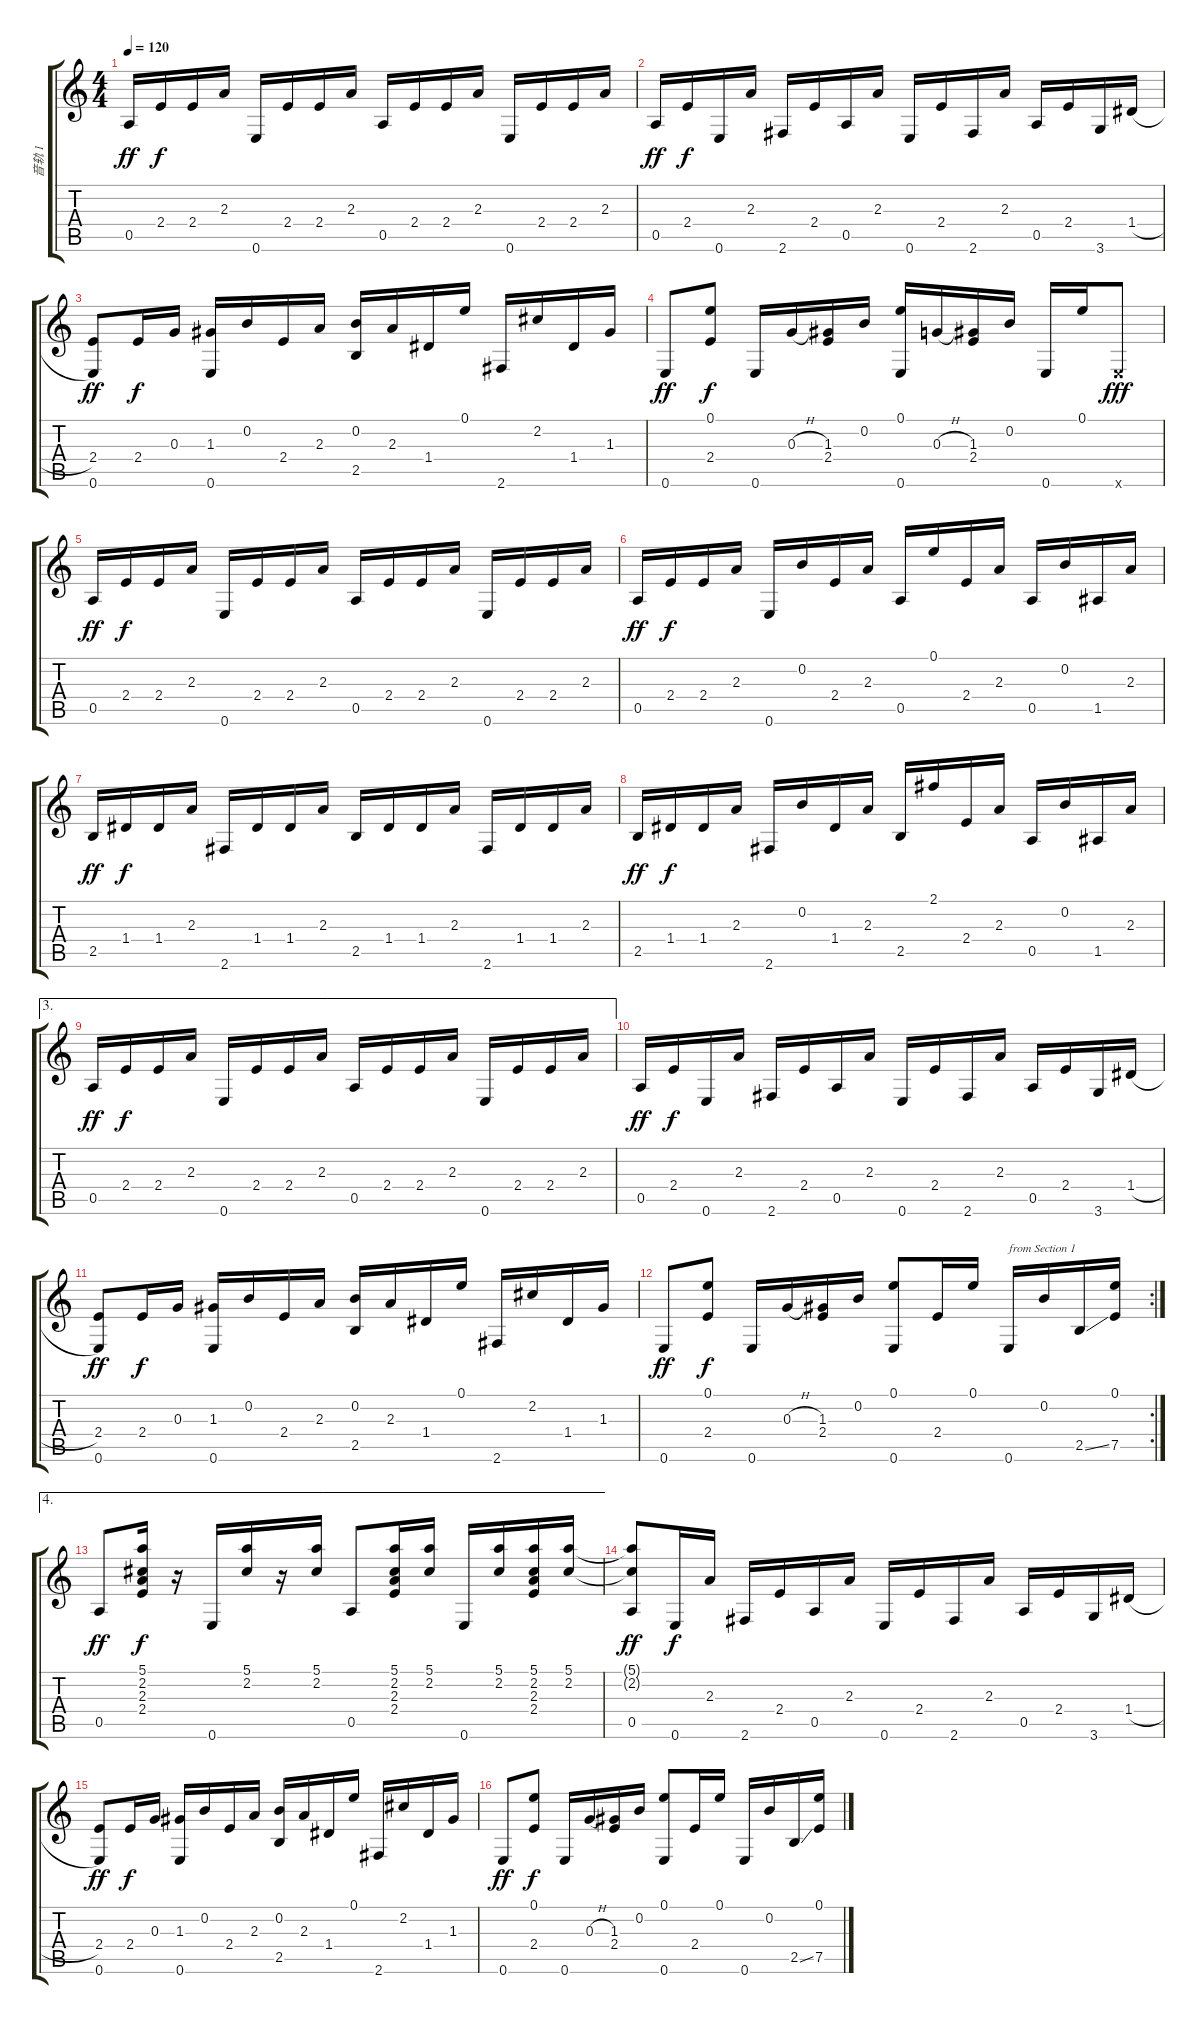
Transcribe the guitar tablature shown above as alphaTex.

\track ("音轨 1" "音轨 1") {instrument acousticguitarnylon}
\staff {score tabs}
\tuning (E4 B3 G3 D3 A2 E2) {hide}
\ts (4 4)
\tempo 120
\clef g2
\ks c
0.5.16{dy ff} 2.4.16{dy f} 2.4.16 2.3.16 0.6.16 2.4.16 2.4.16 2.3.16 0.5.16 2.4.16 2.4.16 2.3.16 0.6.16 2.4.16 2.4.16 2.3.16 |
0.5.16{dy ff} 2.4.16{dy f} 0.6.16 2.3.16 2.6.16 2.4.16 0.5.16 2.3.16 0.6.16 2.4.16 2.6.16 2.3.16 0.5.16 2.4.16 3.6.16 1.4{h}.16 |
(2.4 0.6).8{dy ff} 2.4.16{dy f} 0.3.16 (1.3 0.6).16 0.2.16 2.4.16 2.3.16 (0.2 2.5).16 2.3.16 1.4.16 0.1.16 2.6.16 2.2.16 1.4.16 1.3.16 |
0.6.8{dy ff} (0.1 2.4).8{dy f} 0.6.16 0.3{h}.16 (1.3 2.4).16 0.2.16 (0.1 0.6).16 0.3{h}.16 (1.3 2.4).16 0.2.16 0.6.16 0.1.16 0.6{x}.8{dy fff} |
0.5.16{dy ff} 2.4.16{dy f} 2.4.16 2.3.16 0.6.16 2.4.16 2.4.16 2.3.16 0.5.16 2.4.16 2.4.16 2.3.16 0.6.16 2.4.16 2.4.16 2.3.16 |
0.5.16{dy ff} 2.4.16{dy f} 2.4.16 2.3.16 0.6.16 0.2.16 2.4.16 2.3.16 0.5.16 0.1.16 2.4.16 2.3.16 0.5.16 0.2.16 1.5.16 2.3.16 |
2.5.16{dy ff} 1.4.16{dy f} 1.4.16 2.3.16 2.6.16 1.4.16 1.4.16 2.3.16 2.5.16 1.4.16 1.4.16 2.3.16 2.6.16 1.4.16 1.4.16 2.3.16 |
2.5.16{dy ff} 1.4.16{dy f} 1.4.16 2.3.16 2.6.16 0.2.16 1.4.16 2.3.16 2.5.16 2.1.16 2.4.16 2.3.16 0.5.16 0.2.16 1.5.16 2.3.16 |
\ae 3
0.5.16{dy ff} 2.4.16{dy f} 2.4.16 2.3.16 0.6.16 2.4.16 2.4.16 2.3.16 0.5.16 2.4.16 2.4.16 2.3.16 0.6.16 2.4.16 2.4.16 2.3.16 |
0.5.16{dy ff} 2.4.16{dy f} 0.6.16 2.3.16 2.6.16 2.4.16 0.5.16 2.3.16 0.6.16 2.4.16 2.6.16 2.3.16 0.5.16 2.4.16 3.6.16 1.4{h}.16 |
(2.4 0.6).8{dy ff} 2.4.16{dy f} 0.3.16 (1.3 0.6).16 0.2.16 2.4.16 2.3.16 (0.2 2.5).16 2.3.16 1.4.16 0.1.16 2.6.16 2.2.16 1.4.16 1.3.16 |
\rc 2
0.6.8{dy ff} (0.1 2.4).8{dy f} 0.6.16 0.3{h}.16 (1.3 2.4).16 0.2.16 (0.1 0.6).8 2.4.16 0.1.16 0.6.16{txt "from Section 1"} 0.2.16 2.5{ss}.16 (0.1 7.5).16 |
\ae 4
0.5.8{dy ff} (5.1 2.2 2.3 2.4).16{dy f} r.16 0.6.16 (5.1 2.2).16 r.16 (5.1 2.2).16 0.5.8 (5.1 2.2 2.3 2.4).16 (5.1 2.2).16 0.6.16 (5.1 2.2).16 (5.1 2.2 2.3 2.4).16 (5.1 2.2).16 |
(5.1{t} 2.2{t} 0.5).8{dy ff} 0.6.16{dy f} 2.3.16 2.6.16 2.4.16 0.5.16 2.3.16 0.6.16 2.4.16 2.6.16 2.3.16 0.5.16 2.4.16 3.6.16 1.4{h}.16 |
(2.4 0.6).8{dy ff} 2.4.16{dy f} 0.3.16 (1.3 0.6).16 0.2.16 2.4.16 2.3.16 (0.2 2.5).16 2.3.16 1.4.16 0.1.16 2.6.16 2.2.16 1.4.16 1.3.16 |
0.6.8{dy ff} (0.1 2.4).8{dy f} 0.6.16 0.3{h}.16 (1.3 2.4).16 0.2.16 (0.1 0.6).8 2.4.16 0.1.16 0.6.16 0.2.16 2.5{ss}.16 (0.1 7.5).16
